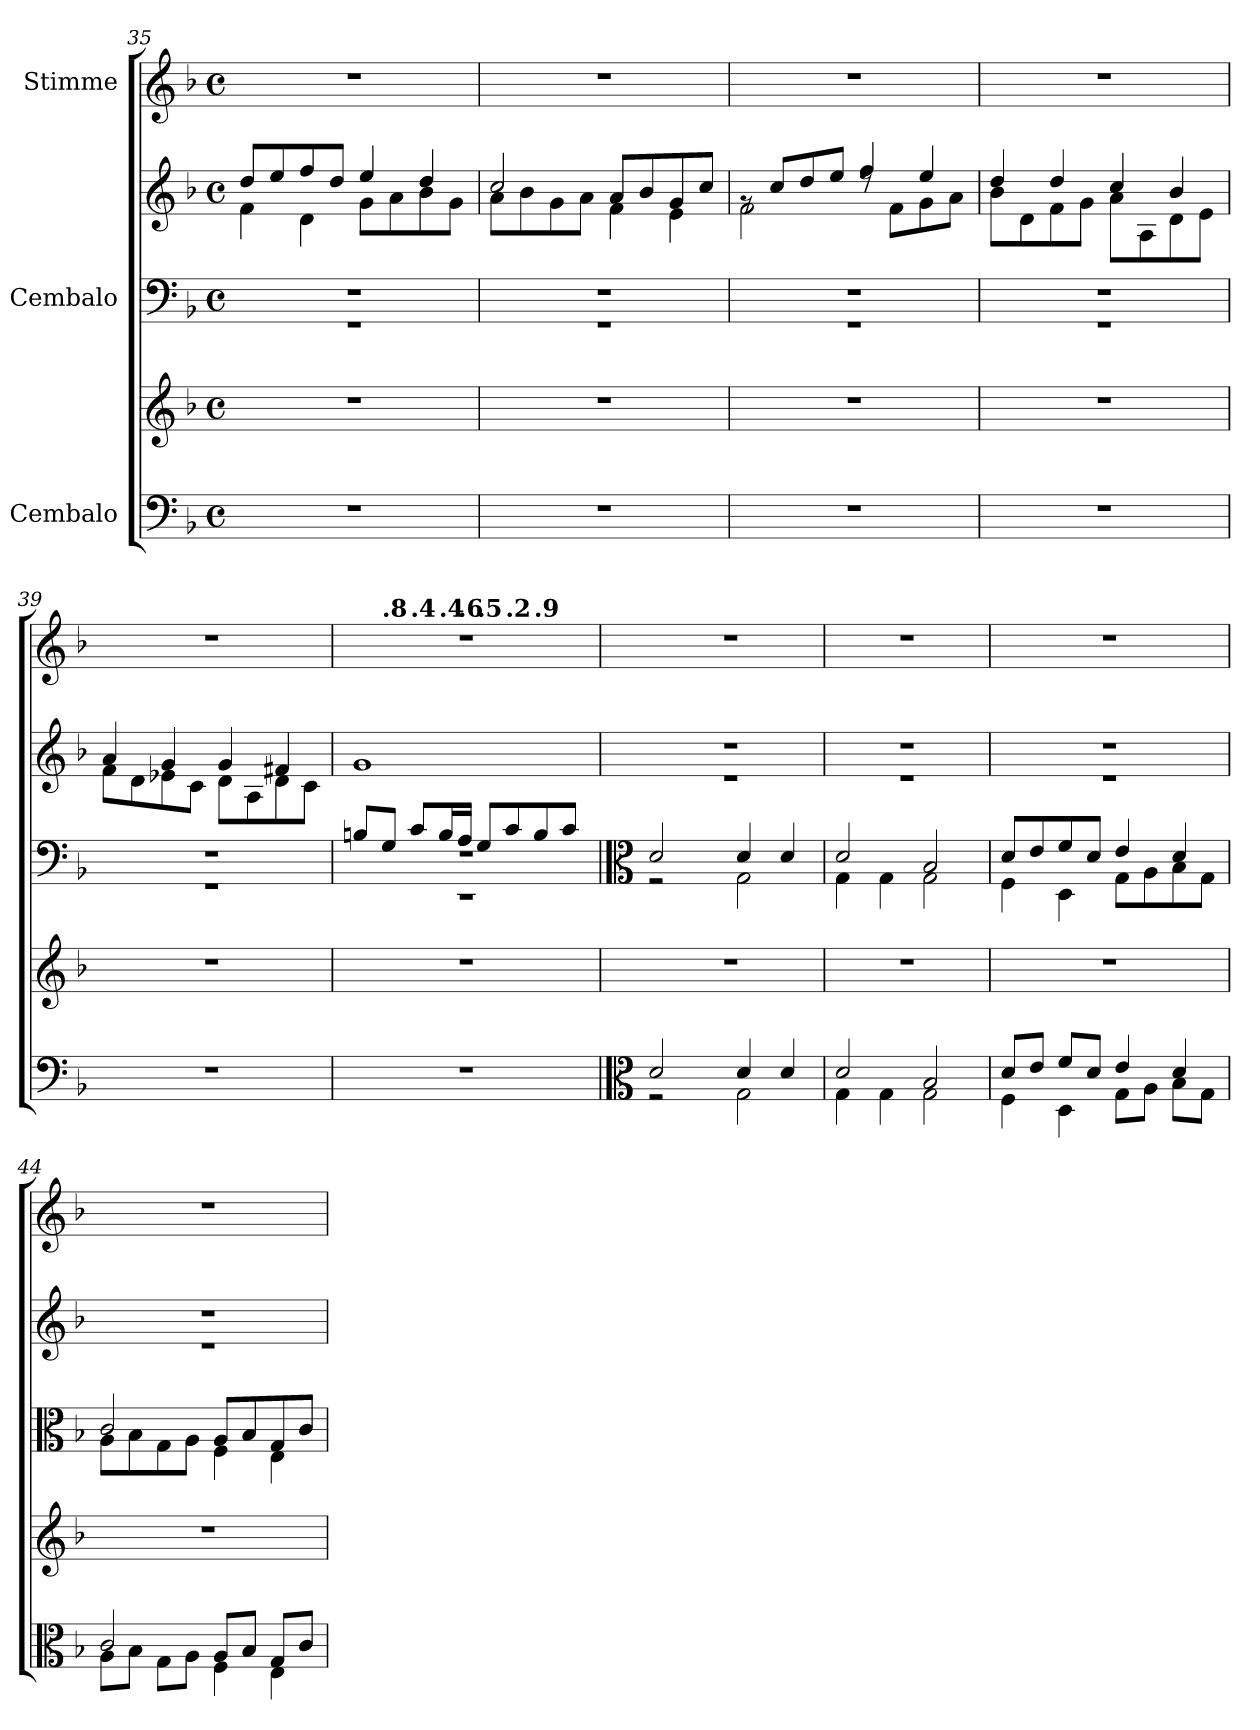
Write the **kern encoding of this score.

**kern	**kern	**kern	**kern	**kern
*part3	*part3	*part2	*part2	*part1
*staff5	*staff4	*staff3	*staff2	*staff1
*I"Cembalo	*	*I"Cembalo	*	*I"Stimme
*clefF4	*clefG2	*clefF4	*clefG2	*clefG2
*k[b-]	*k[b-]	*k[b-]	*k[b-]	*k[b-]
*M4/4	*M4/4	*M4/4	*M4/4	*M4/4
*met(c)	*met(c)	*met(c)	*met(c)	*met(c)
=35	=35	=35	=35	=35
*	*	*^	*^	*
1r	1r	1rGG	1rF	8dd/L	4f\	1r
.	.	.	.	8ee/	.	.
.	.	.	.	8ff/	4d\	.
.	.	.	.	8dd/J	.	.
.	.	.	.	4ee/	8g\L	.
.	.	.	.	.	8a\	.
.	.	.	.	4dd/	8b-\	.
.	.	.	.	.	8g\J	.
=36	=36	=36	=36	=36	=36	=36
1r	1r	1rGG	1rF	2cc/	8a\L	1r
.	.	.	.	.	8b-\	.
.	.	.	.	.	8g\	.
.	.	.	.	.	8a\J	.
.	.	.	.	8a/L	4f\	.
.	.	.	.	8b-/	.	.
.	.	.	.	8g/	4e\	.
.	.	.	.	8cc/J	.	.
!!LO:LB:g=z
=37	=37	=37	=37	=37	=37	=37
1r	1r	1rGG	1rF	8rg	2f\	1r
.	.	.	.	8cc/L	.	.
.	.	.	.	8dd/	.	.
.	.	.	.	8ee/J	.	.
.	.	.	.	4ff/	8rdd	.
.	.	.	.	.	8f\L	.
.	.	.	.	4ee/	8g\	.
.	.	.	.	.	8a\J	.
=38	=38	=38	=38	=38	=38	=38
1r	1r	1rGG	1rF	4dd/	8b-\L	1r
.	.	.	.	.	8d\	.
.	.	.	.	4dd/	8f\	.
.	.	.	.	.	8g\J	.
.	.	.	.	4cc/	8a\L	.
.	.	.	.	.	8A\	.
.	.	.	.	4b-/	8d\	.
.	.	.	.	.	8e\J	.
=39	=39	=39	=39	=39	=39	=39
*	*	*	*	*	*	*^
1r	1r	1rGG	1rF	4a/	8f\L	1r	2.ryy
.	.	.	.	.	8d\	.	.
.	.	.	.	4g/	8e-X\	.	.
.	.	.	.	.	8c\J	.	.
.	.	.	.	4g/	8d\L	.	.
.	.	.	.	.	8A\	.	.
*	*	*	*	*	*	*MM120	*
.	.	.	.	4f#X/	8d\	.	4ryy
.	.	.	.	.	8c\J	.	.
*	*	*	*	*v	*v	*	*
=40	=40	=40	=40	=40	=40	=40
*	*	*	*^	*	*^	*
*	*	*	*	*	*	*	*	*^
*	*	*	*	*	*	*	*	*	*^
*	*	*	*	*	*	*	*	*	*	*^
*	*	*	*	*	*	*	*	*	*	*	*^
*	*	*	*	*	*	*	*	*	*	*	*	*^
1r	1r	8Bn/L	1rEE	1r	1g	1r	8ryy	4ryy	4.ryy	4..ryy	2ryy	2ryy	2.ryy
*	*	*	*	*	*	*MM119	*	*	*	*	*	*	*
!	!	!	!	!	!	!	!LO:TX:a:B:t=.8	!	!	!	!	!	!
.	.	8G/J	.	.	.	.	2..ryy	.	.	.	.	.	.
*	*	*	*	*	*	*MM119	*	*	*	*	*	*	*
!	!	!	!	!	!	!	!	!LO:TX:a:B:t=.4	!	!	!	!	!
.	.	8c/L	.	.	.	.	.	2.ryy	.	.	.	.	.
*	*	*	*	*	*	*MM118	*	*	*	*	*	*	*
!	!	!	!	!	!	!	!	!	!LO:TX:a:B:t=.4	!	!	!	!
.	.	16B/L	.	.	.	.	.	.	2ryy	.	.	.	.
*	*	*	*	*	*	*MM117	*	*	*	*	*	*	*
!	!	!	!	!	!	!	!	!	!	!LO:TX:a:B:t=.6	!	!	!
.	.	16A/JJ	.	.	.	.	.	.	.	2ryy	.	.	.
*	*	*	*	*	*	*MM116	*	*	*	*	*	*	*
!	!	!	!	!	!	!	!	!	!	!	!LO:TX:a:B:t=.5	!	!
.	.	8G/L	.	.	.	.	.	.	.	.	2ryy	8ryy	.
*	*	*	*	*	*	*MM113	*	*	*	*	*	*	*
!	!	!	!	!	!	!	!	!	!	!	!	!LO:TX:a:B:t=.2	!
.	.	8c/	.	.	.	.	.	.	.	.	.	4.ryy	.
*	*	*	*	*	*	*MM107	*	*	*	*	*	*	*
!	!	!	!	!	!	!	!	!	!	!	!	!	!LO:TX:a:B:t=.9
.	.	8B/	.	.	.	.	.	.	.	.	.	.	4ryy
*	*	*	*	*	*	*MM100	*	*	*	*	*	*	*
.	.	8c/J	.	.	.	.	.	.	8ryy	.	.	.	.
.	.	.	.	.	.	.	.	.	.	16ryy	.	.	.
*	*	*v	*v	*v	*	*v	*v	*v	*v	*v	*v	*v	*v
!!LO:PB:g=z
=41	=41	=41	=41	=41
*clefC3	*	*clefC3	*	*
*	*	*	*	*MM120
*^	*	*^	*^	*
*	*	*	*	*	*	*^	*
2d/	2r	1r	2d/	2r	1re	1rdd	4f/yy	1r
.	.	.	.	.	.	.	2.ryy	.
4d/	2G\	.	4d/	2G\	.	.	.	.
4d/	.	.	4d/	.	.	.	.	.
*	*	*	*	*	*	*v	*v	*
=42	=42	=42	=42	=42	=42	=42	=42
2d/	4G\	1r	2d/	4G\	1re	1rdd	1r
.	4G\	.	.	4G\	.	.	.
2B-/	2G\	.	2B-/	2G\	.	.	.
=43	=43	=43	=43	=43	=43	=43	=43
8d/L	4F\	1r	8d/L	4F\	1re	1rdd	1r
8e/J	.	.	8e/	.	.	.	.
8f/L	4D\	.	8f/	4D\	.	.	.
8d/J	.	.	8d/J	.	.	.	.
4e/	8G\L	.	4e/	8G\L	.	.	.
.	8A\J	.	.	8A\	.	.	.
4d/	8B-\L	.	4d/	8B-\	.	.	.
.	8G\J	.	.	8G\J	.	.	.
=44	=44	=44	=44	=44	=44	=44	=44
2c/	8A\L	1r	2c/	8A\L	1re	1rdd	1r
.	8B-\J	.	.	8B-\	.	.	.
.	8G\L	.	.	8G\	.	.	.
.	8A\J	.	.	8A\J	.	.	.
8A/L	4F\	.	8A/L	4F\	.	.	.
8B-/J	.	.	8B-/	.	.	.	.
8G/L	4E\	.	8G/	4E\	.	.	.
8c/J	.	.	8c/J	.	.	.	.
*	*	*	*v	*v	*	*	*
*v	*v	*	*	*v	*v	*
=	=	=	=	=
*-	*-	*-	*-	*-
